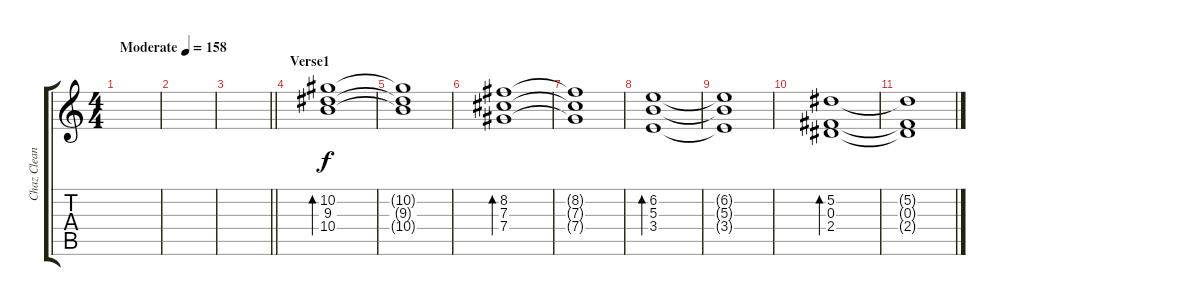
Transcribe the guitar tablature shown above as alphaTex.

\track ("Chaz Clean" "Chaz Clean") {instrument electricguitarjazz}
\staff {score tabs}
\tuning (Eb4 Bb3 Gb3 Db3 Ab2 Db2) {hide}
\ts (4 4)
\tempo (158 "Moderate")
\clef g2
\ks c
|
|
\barLineRight lightlight
|
\section ("" "Verse1")
(10.2 9.3 10.4).1{bd 480} |
(10.2{t} 9.3{t} 10.4{t}).1 |
(8.2 7.3 7.4).1{bd 480} |
(8.2{t} 7.3{t} 7.4{t}).1 |
(6.2 5.3 3.4).1{bd 480} |
(6.2{t} 5.3{t} 3.4{t}).1 |
(5.2 0.3 2.4).1{bd 480} |
(5.2{t} 0.3{t} 2.4{t}).1
